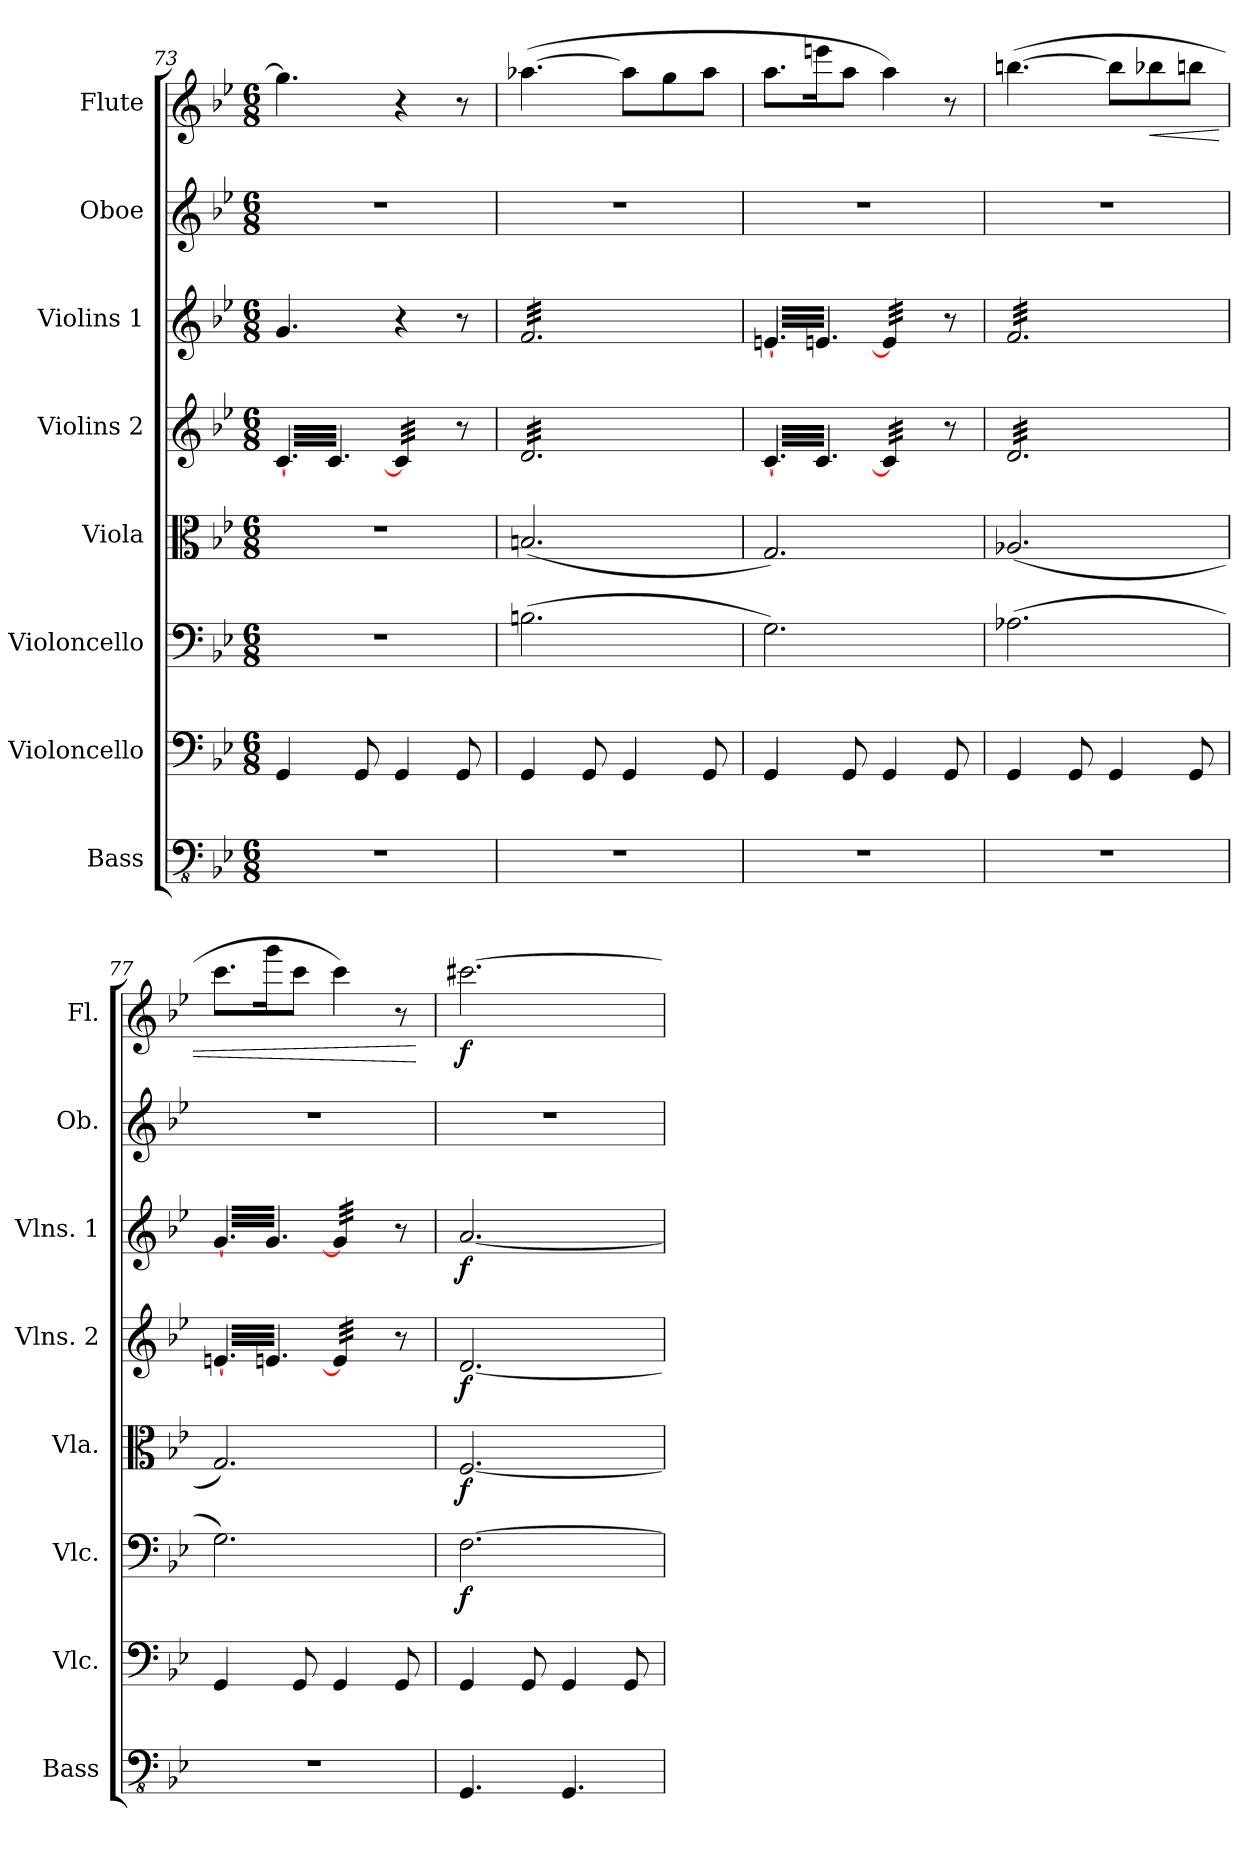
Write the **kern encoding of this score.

**kern	**kern	**kern	**dynam	**kern	**dynam	**kern	**dynam	**kern	**dynam	**kern	**kern	**dynam
*part8	*part7	*part6	*part6	*part5	*part5	*part4	*part4	*part3	*part3	*part2	*part1	*part1
*staff8	*staff7	*staff6	*staff6	*staff5	*staff5	*staff4	*staff4	*staff3	*staff3	*staff2	*staff1	*staff1
*I"Bass	*I"Violoncello	*I"Violoncello	*	*I"Viola	*	*I"Violins 2	*	*I"Violins 1	*	*I"Oboe	*I"Flute	*
*I'Bass	*I'Vlc.	*I'Vlc.	*	*I'Vla.	*	*I'Vlns. 2	*	*I'Vlns. 1	*	*I'Ob.	*I'Fl.	*
*clefFv4	*clefF4	*clefF4	*	*clefC3	*	*clefG2	*	*clefG2	*	*clefG2	*clefG2	*
*k[b-e-]	*k[b-e-]	*k[b-e-]	*	*k[b-e-]	*	*k[b-e-]	*	*k[b-e-]	*	*k[b-e-]	*k[b-e-]	*
*B-:	*B-:	*B-:	*	*B-:	*	*B-:	*	*B-:	*	*B-:	*B-:	*
*M6/8	*M6/8	*M6/8	*	*M6/8	*	*M6/8	*	*M6/8	*	*M6/8	*M6/8	*
=73	=73	=73	=73	=73	=73	=73	=73	=73	=73	=73	=73	=73
*	*	*	*	*	*	*tremolo	*	*	*	*	*	*
2.r	4GG/	2.r	.	2.r	.	[32c/LLL	.	4.g/	.	2.r	4.gg\]	.
.	.	.	.	.	.	32c/	.	.	.	.	.	.
.	.	.	.	.	.	32c/	.	.	.	.	.	.
.	.	.	.	.	.	32c/	.	.	.	.	.	.
.	.	.	.	.	.	32c/	.	.	.	.	.	.
.	.	.	.	.	.	32c/	.	.	.	.	.	.
.	.	.	.	.	.	32c/	.	.	.	.	.	.
.	.	.	.	.	.	32c/	.	.	.	.	.	.
.	8GG/	.	.	.	.	32c/	.	.	.	.	.	.
.	.	.	.	.	.	32c/	.	.	.	.	.	.
.	.	.	.	.	.	32c/	.	.	.	.	.	.
.	.	.	.	.	.	32c/JJJ	.	.	.	.	.	.
.	4GG/	.	.	.	.	32c/]LLL	.	4r	.	.	4r	.
.	.	.	.	.	.	32c/	.	.	.	.	.	.
.	.	.	.	.	.	32c/	.	.	.	.	.	.
.	.	.	.	.	.	32c/	.	.	.	.	.	.
.	.	.	.	.	.	32c/	.	.	.	.	.	.
.	.	.	.	.	.	32c/	.	.	.	.	.	.
.	.	.	.	.	.	32c/	.	.	.	.	.	.
.	.	.	.	.	.	32c/JJJ	.	.	.	.	.	.
.	8GG/	.	.	.	.	8r	.	8r	.	.	8r	.
=74	=74	=74	=74	=74	=74	=74	=74	=74	=74	=74	=74	=74
*	*	*	*	*	*	*	*	*tremolo	*	*	*	*
2.r	4GG/	(2.Bn\	.	(2.Bn/	.	32d/LLL	.	32f/LLL	.	2.r	([4.aa-X\	.
.	.	.	.	.	.	32d/	.	32f/	.	.	.	.
.	.	.	.	.	.	32d/	.	32f/	.	.	.	.
.	.	.	.	.	.	32d/	.	32f/	.	.	.	.
.	.	.	.	.	.	32d/	.	32f/	.	.	.	.
.	.	.	.	.	.	32d/	.	32f/	.	.	.	.
.	.	.	.	.	.	32d/	.	32f/	.	.	.	.
.	.	.	.	.	.	32d/	.	32f/	.	.	.	.
.	8GG/	.	.	.	.	32d/	.	32f/	.	.	.	.
.	.	.	.	.	.	32d/	.	32f/	.	.	.	.
.	.	.	.	.	.	32d/	.	32f/	.	.	.	.
.	.	.	.	.	.	32d/	.	32f/	.	.	.	.
.	4GG/	.	.	.	.	32d/	.	32f/	.	.	8aa-\L]	.
.	.	.	.	.	.	32d/	.	32f/	.	.	.	.
.	.	.	.	.	.	32d/	.	32f/	.	.	.	.
.	.	.	.	.	.	32d/	.	32f/	.	.	.	.
.	.	.	.	.	.	32d/	.	32f/	.	.	8gg\	.
.	.	.	.	.	.	32d/	.	32f/	.	.	.	.
.	.	.	.	.	.	32d/	.	32f/	.	.	.	.
.	.	.	.	.	.	32d/	.	32f/	.	.	.	.
.	8GG/	.	.	.	.	32d/	.	32f/	.	.	8aa-\J	.
.	.	.	.	.	.	32d/	.	32f/	.	.	.	.
.	.	.	.	.	.	32d/	.	32f/	.	.	.	.
.	.	.	.	.	.	32d/JJJ	.	32f/JJJ	.	.	.	.
=75	=75	=75	=75	=75	=75	=75	=75	=75	=75	=75	=75	=75
2.r	4GG/	2.G\)	.	2.G/)	.	[32c/LLL	.	[32en/LLL	.	2.r	8.aa\L	.
.	.	.	.	.	.	32c/	.	32en/	.	.	.	.
.	.	.	.	.	.	32c/	.	32en/	.	.	.	.
.	.	.	.	.	.	32c/	.	32en/	.	.	.	.
.	.	.	.	.	.	32c/	.	32en/	.	.	.	.
.	.	.	.	.	.	32c/	.	32en/	.	.	.	.
.	.	.	.	.	.	32c/	.	32en/	.	.	16eeen\K	.
.	.	.	.	.	.	32c/	.	32en/	.	.	.	.
.	8GG/	.	.	.	.	32c/	.	32en/	.	.	8aa\J	.
.	.	.	.	.	.	32c/	.	32en/	.	.	.	.
.	.	.	.	.	.	32c/	.	32en/	.	.	.	.
.	.	.	.	.	.	32c/JJJ	.	32en/JJJ	.	.	.	.
.	4GG/	.	.	.	.	32c/]LLL	.	32e/]LLL	.	.	4aa\)	.
.	.	.	.	.	.	32c/	.	32e/	.	.	.	.
.	.	.	.	.	.	32c/	.	32e/	.	.	.	.
.	.	.	.	.	.	32c/	.	32e/	.	.	.	.
.	.	.	.	.	.	32c/	.	32e/	.	.	.	.
.	.	.	.	.	.	32c/	.	32e/	.	.	.	.
.	.	.	.	.	.	32c/	.	32e/	.	.	.	.
.	.	.	.	.	.	32c/JJJ	.	32e/JJJ	.	.	.	.
.	8GG/	.	.	.	.	8r	.	8r	.	.	8r	.
=76	=76	=76	=76	=76	=76	=76	=76	=76	=76	=76	=76	=76
2.r	4GG/	(2.A-X\	.	(2.A-X/	.	32d/LLL	.	32f/LLL	.	2.r	([4.bbn\	.
.	.	.	.	.	.	32d/	.	32f/	.	.	.	.
.	.	.	.	.	.	32d/	.	32f/	.	.	.	.
.	.	.	.	.	.	32d/	.	32f/	.	.	.	.
.	.	.	.	.	.	32d/	.	32f/	.	.	.	.
.	.	.	.	.	.	32d/	.	32f/	.	.	.	.
.	.	.	.	.	.	32d/	.	32f/	.	.	.	.
.	.	.	.	.	.	32d/	.	32f/	.	.	.	.
.	8GG/	.	.	.	.	32d/	.	32f/	.	.	.	.
.	.	.	.	.	.	32d/	.	32f/	.	.	.	.
.	.	.	.	.	.	32d/	.	32f/	.	.	.	.
.	.	.	.	.	.	32d/	.	32f/	.	.	.	.
.	4GG/	.	.	.	.	32d/	.	32f/	.	.	8bb\L]	.
.	.	.	.	.	.	32d/	.	32f/	.	.	.	.
.	.	.	.	.	.	32d/	.	32f/	.	.	.	.
.	.	.	.	.	.	32d/	.	32f/	.	.	.	.
!	!	!	!	!	!	!	!	!	!	!	!	!LO:HP:b
.	.	.	.	.	.	32d/	.	32f/	.	.	8bb-X\	<
.	.	.	.	.	.	32d/	.	32f/	.	.	.	.
.	.	.	.	.	.	32d/	.	32f/	.	.	.	.
.	.	.	.	.	.	32d/	.	32f/	.	.	.	.
.	8GG/	.	.	.	.	32d/	.	32f/	.	.	8bbn\J	.
.	.	.	.	.	.	32d/	.	32f/	.	.	.	.
.	.	.	.	.	.	32d/	.	32f/	.	.	.	.
.	.	.	.	.	.	32d/JJJ	.	32f/JJJ	.	.	.	.
=77	=77	=77	=77	=77	=77	=77	=77	=77	=77	=77	=77	=77
2.r	4GG/	2.G\)	.	2.G/)	.	[32en/LLL	.	[32g/LLL	.	2.r	8.ccc\L	.
.	.	.	.	.	.	32en/	.	32g/	.	.	.	.
.	.	.	.	.	.	32en/	.	32g/	.	.	.	.
.	.	.	.	.	.	32en/	.	32g/	.	.	.	.
.	.	.	.	.	.	32en/	.	32g/	.	.	.	.
.	.	.	.	.	.	32en/	.	32g/	.	.	.	.
.	.	.	.	.	.	32en/	.	32g/	.	.	16ggg\K	.
.	.	.	.	.	.	32en/	.	32g/	.	.	.	.
.	8GG/	.	.	.	.	32en/	.	32g/	.	.	8ccc\J	.
.	.	.	.	.	.	32en/	.	32g/	.	.	.	.
.	.	.	.	.	.	32en/	.	32g/	.	.	.	.
.	.	.	.	.	.	32en/JJJ	.	32g/JJJ	.	.	.	.
.	4GG/	.	.	.	.	32e/]LLL	.	32g/]LLL	.	.	4ccc\)	.
.	.	.	.	.	.	32e/	.	32g/	.	.	.	.
.	.	.	.	.	.	32e/	.	32g/	.	.	.	.
.	.	.	.	.	.	32e/	.	32g/	.	.	.	.
.	.	.	.	.	.	32e/	.	32g/	.	.	.	.
.	.	.	.	.	.	32e/	.	32g/	.	.	.	.
.	.	.	.	.	.	32e/	.	32g/	.	.	.	.
.	.	.	.	.	.	32e/JJJ	.	32g/JJJ	.	.	.	.
*	*	*	*	*	*	*	*	*Xtremolo	*	*	*	*
*	*	*	*	*	*	*Xtremolo	*	*	*	*	*	*
.	8GG/	.	.	.	.	8r	.	8r	.	.	8r	.
.	.	.	.	.	.	.	.	.	.	.	.	[
=78	=78	=78	=78	=78	=78	=78	=78	=78	=78	=78	=78	=78
!	!	!	!LO:DY:b	!	!LO:DY:b	!	!LO:DY:b	!	!LO:DY:b	!	!	!LO:DY:b
4.GGG/	4GG/	[2.F\	f	[2.F/	f	[2.d/	f	[2.a/	f	2.r	[2.ccc#X\	f
.	8GG/	.	.	.	.	.	.	.	.	.	.	.
4.GGG/	4GG/	.	.	.	.	.	.	.	.	.	.	.
.	8GG/	.	.	.	.	.	.	.	.	.	.	.
=	=	=	=	=	=	=	=	=	=	=	=	=
*-	*-	*-	*-	*-	*-	*-	*-	*-	*-	*-	*-	*-
